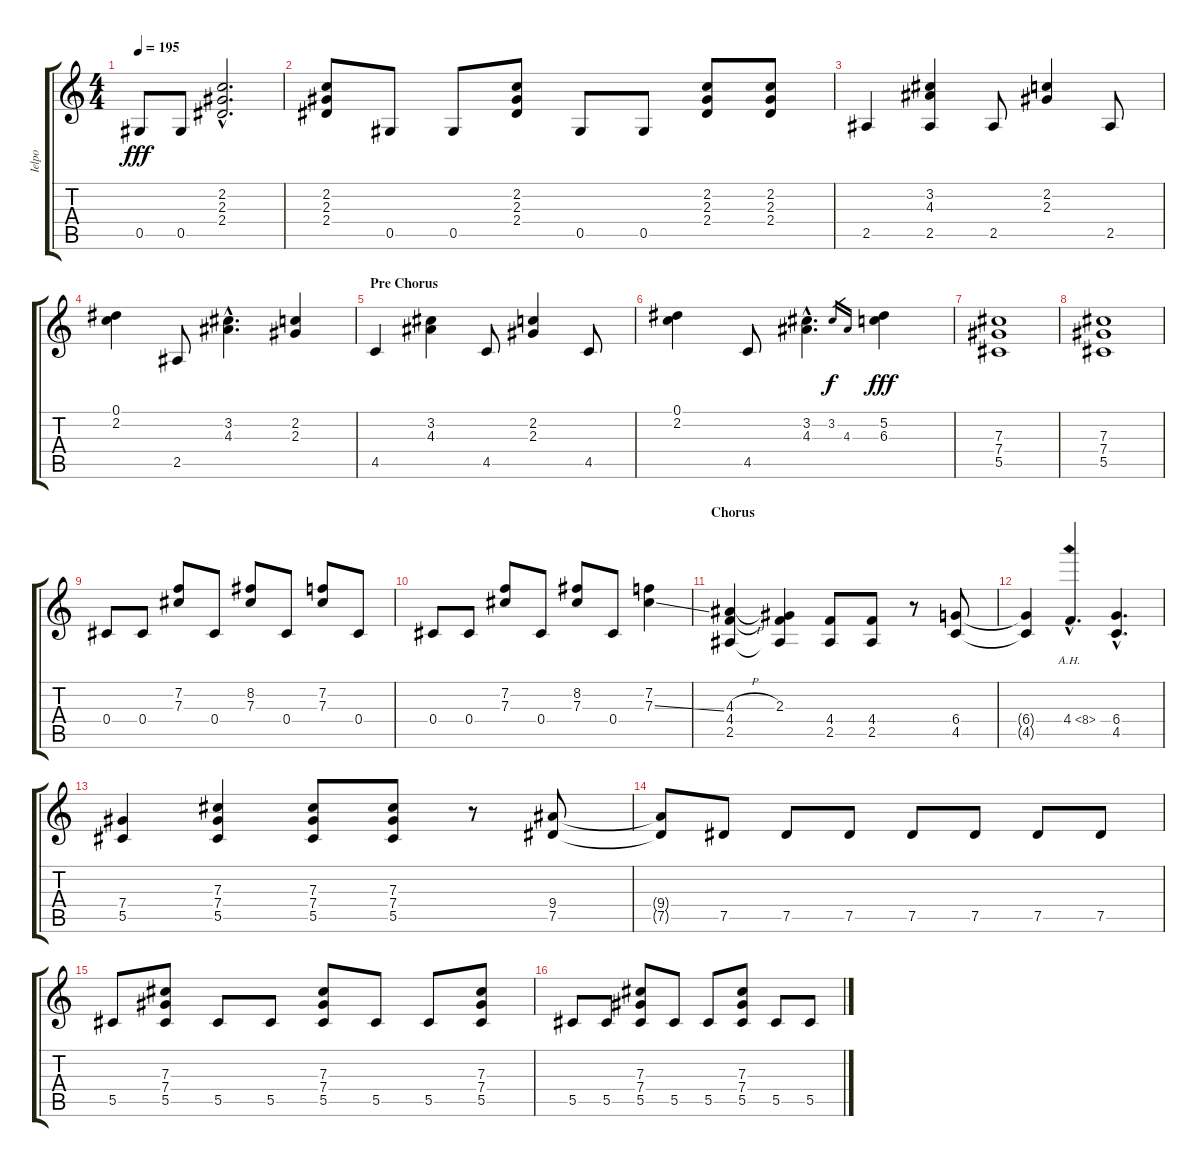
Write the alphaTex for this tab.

\track ("Ielpo" "Ielpo") {instrument distortionguitar}
\staff {score tabs}
\tuning (Eb4 Bb3 Gb3 Db3 Ab2 Eb2) {hide}
\ts (4 4)
\tempo 195
\clef g2
\ks c
0.5.8{dy fff} 0.5.8 (2.2{hac} 2.3{hac} 2.4{hac}).2{d} |
(2.2 2.3 2.4).8 0.5.8 0.5.8 (2.2 2.3 2.4).8 0.5.8 0.5.8 (2.2 2.3 2.4).8 (2.2 2.3 2.4).8 |
2.5.4 (3.2 4.3 2.5).4 2.5.8 (2.2 2.3).4 2.5.8 |
(0.1 2.2).4 2.5.8 (3.2{hac} 4.3{hac}).4{d} (2.2 2.3).4 |
\section ("" "Pre Chorus")
4.5.4 (3.2 4.3).4 4.5.8 (2.2 2.3).4 4.5.8 |
(0.1 2.2).4 4.5.8 (3.2{hac} 4.3{hac}).4{d} 3.2.16{gr dy f} 4.3.16{gr} (5.2 6.3).4{dy fff} |
(7.3 7.4 5.5).1 |
(7.3 7.4 5.5).1 |
0.4.8 0.4.8 (7.2 7.3).8 0.4.8 (8.2 7.3).8 0.4.8 (7.2 7.3).8 0.4.8 |
0.4.8 0.4.8 (7.2 7.3).8 0.4.8 (8.2 7.3).8 0.4.8 (7.2 7.3{ss}).4 |
\section ("" "Chorus")
(4.3{h} 4.4 2.5).4 (2.3 4.4{t} 2.5{t}).4 (4.4 2.5).8 (4.4 2.5).8 r.8 (6.4 4.5).8 |
(6.4{t} 4.5{t}).4 4.4{ah 4 hac}.4{d} (6.4{hac} 4.5{hac}).4{d} |
(7.4 5.5).4 (7.3 7.4 5.5).4 (7.3 7.4 5.5).8 (7.3 7.4 5.5).8 r.8 (9.4 7.5).8 |
(9.4{t} 7.5{t}).8 7.5.8 7.5.8 7.5.8 7.5.8 7.5.8 7.5.8 7.5.8 |
5.5.8 (7.3 7.4 5.5).8 5.5.8 5.5.8 (7.3 7.4 5.5).8 5.5.8 5.5.8 (7.3 7.4 5.5).8 |
5.5.8 5.5.8 (7.3 7.4 5.5).8 5.5.8 5.5.8 (7.3 7.4 5.5).8 5.5.8 5.5.8
